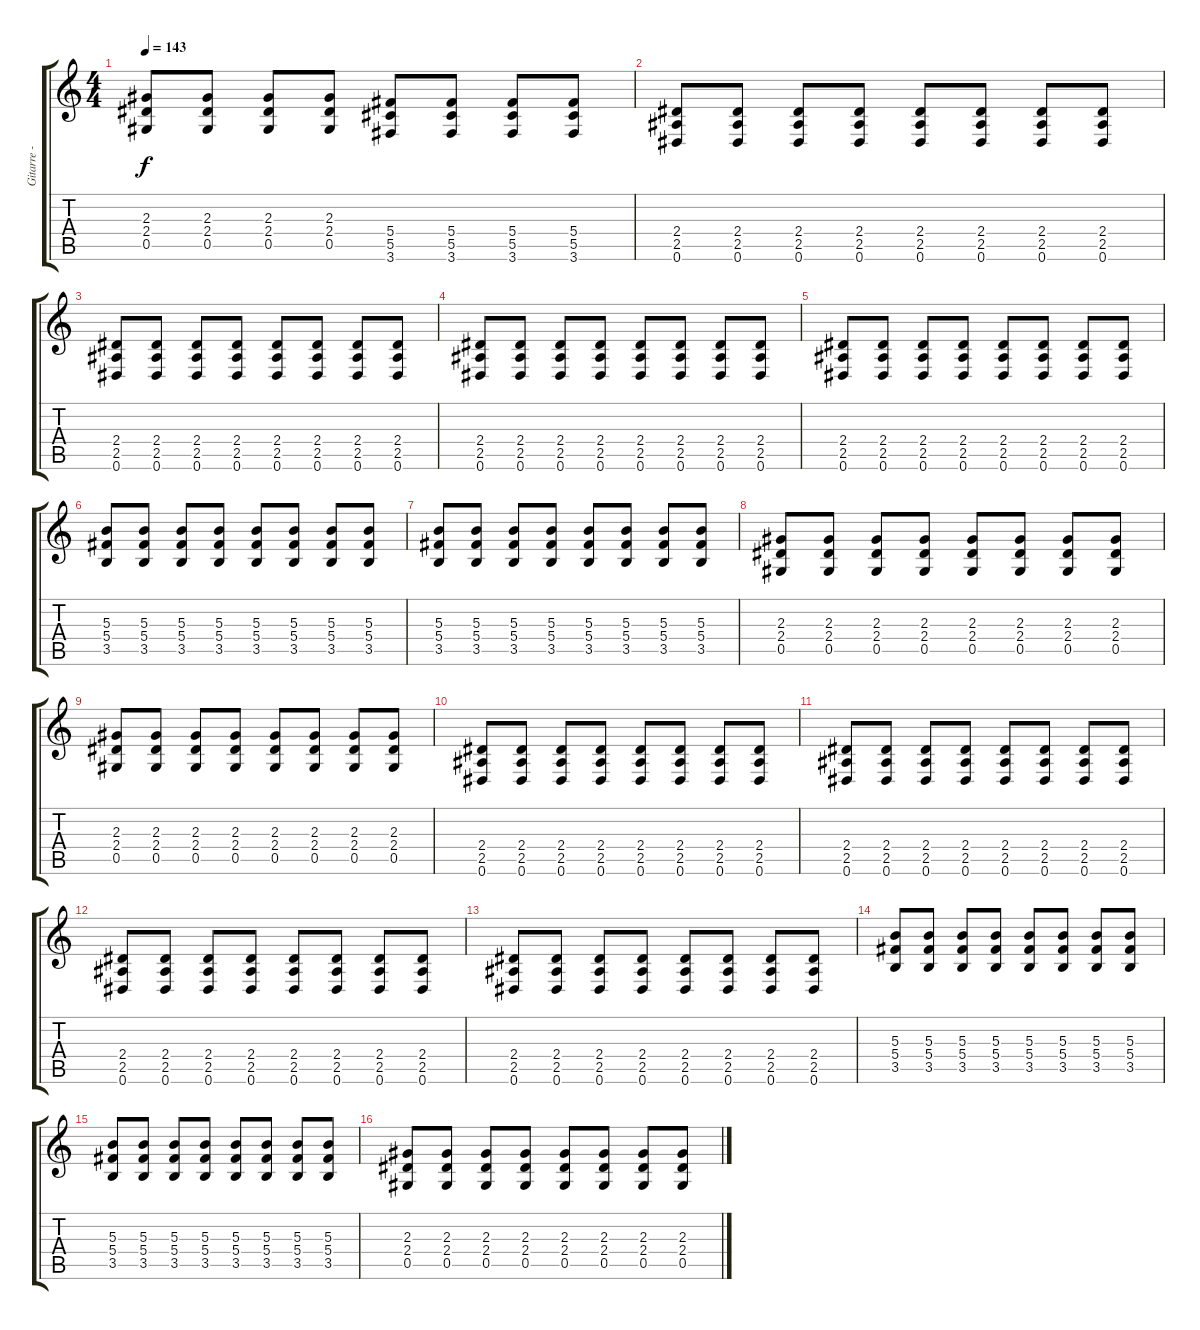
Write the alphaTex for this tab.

\track ("Gitarre - Henning Rümenapp" "Gitarre - ") {instrument distortionguitar}
\staff {score tabs}
\tuning (Eb4 Bb3 Gb3 Db3 Ab2 Eb2) {hide}
\ts (4 4)
\tempo 143
\clef g2
\ks c
(2.3 2.4 0.5).8{dy f} (2.3 2.4 0.5).8 (2.3 2.4 0.5).8 (2.3 2.4 0.5).8 (5.4 5.5 3.6).8 (5.4 5.5 3.6).8 (5.4 5.5 3.6).8 (5.4 5.5 3.6).8 |
(2.4 2.5 0.6).8 (2.4 2.5 0.6).8 (2.4 2.5 0.6).8 (2.4 2.5 0.6).8 (2.4 2.5 0.6).8 (2.4 2.5 0.6).8 (2.4 2.5 0.6).8 (2.4 2.5 0.6).8 |
(2.4 2.5 0.6).8 (2.4 2.5 0.6).8 (2.4 2.5 0.6).8 (2.4 2.5 0.6).8 (2.4 2.5 0.6).8 (2.4 2.5 0.6).8 (2.4 2.5 0.6).8 (2.4 2.5 0.6).8 |
(2.4 2.5 0.6).8 (2.4 2.5 0.6).8 (2.4 2.5 0.6).8 (2.4 2.5 0.6).8 (2.4 2.5 0.6).8 (2.4 2.5 0.6).8 (2.4 2.5 0.6).8 (2.4 2.5 0.6).8 |
(2.4 2.5 0.6).8 (2.4 2.5 0.6).8 (2.4 2.5 0.6).8 (2.4 2.5 0.6).8 (2.4 2.5 0.6).8 (2.4 2.5 0.6).8 (2.4 2.5 0.6).8 (2.4 2.5 0.6).8 |
(5.3 5.4 3.5).8 (5.3 5.4 3.5).8 (5.3 5.4 3.5).8 (5.3 5.4 3.5).8 (5.3 5.4 3.5).8 (5.3 5.4 3.5).8 (5.3 5.4 3.5).8 (5.3 5.4 3.5).8 |
(5.3 5.4 3.5).8 (5.3 5.4 3.5).8 (5.3 5.4 3.5).8 (5.3 5.4 3.5).8 (5.3 5.4 3.5).8 (5.3 5.4 3.5).8 (5.3 5.4 3.5).8 (5.3 5.4 3.5).8 |
(2.3 2.4 0.5).8 (2.3 2.4 0.5).8 (2.3 2.4 0.5).8 (2.3 2.4 0.5).8 (2.3 2.4 0.5).8 (2.3 2.4 0.5).8 (2.3 2.4 0.5).8 (2.3 2.4 0.5).8 |
(2.3 2.4 0.5).8 (2.3 2.4 0.5).8 (2.3 2.4 0.5).8 (2.3 2.4 0.5).8 (2.3 2.4 0.5).8 (2.3 2.4 0.5).8 (2.3 2.4 0.5).8 (2.3 2.4 0.5).8 |
(2.4 2.5 0.6).8 (2.4 2.5 0.6).8 (2.4 2.5 0.6).8 (2.4 2.5 0.6).8 (2.4 2.5 0.6).8 (2.4 2.5 0.6).8 (2.4 2.5 0.6).8 (2.4 2.5 0.6).8 |
(2.4 2.5 0.6).8 (2.4 2.5 0.6).8 (2.4 2.5 0.6).8 (2.4 2.5 0.6).8 (2.4 2.5 0.6).8 (2.4 2.5 0.6).8 (2.4 2.5 0.6).8 (2.4 2.5 0.6).8 |
(2.4 2.5 0.6).8 (2.4 2.5 0.6).8 (2.4 2.5 0.6).8 (2.4 2.5 0.6).8 (2.4 2.5 0.6).8 (2.4 2.5 0.6).8 (2.4 2.5 0.6).8 (2.4 2.5 0.6).8 |
(2.4 2.5 0.6).8 (2.4 2.5 0.6).8 (2.4 2.5 0.6).8 (2.4 2.5 0.6).8 (2.4 2.5 0.6).8 (2.4 2.5 0.6).8 (2.4 2.5 0.6).8 (2.4 2.5 0.6).8 |
(5.3 5.4 3.5).8 (5.3 5.4 3.5).8 (5.3 5.4 3.5).8 (5.3 5.4 3.5).8 (5.3 5.4 3.5).8 (5.3 5.4 3.5).8 (5.3 5.4 3.5).8 (5.3 5.4 3.5).8 |
(5.3 5.4 3.5).8 (5.3 5.4 3.5).8 (5.3 5.4 3.5).8 (5.3 5.4 3.5).8 (5.3 5.4 3.5).8 (5.3 5.4 3.5).8 (5.3 5.4 3.5).8 (5.3 5.4 3.5).8 |
(2.3 2.4 0.5).8 (2.3 2.4 0.5).8 (2.3 2.4 0.5).8 (2.3 2.4 0.5).8 (2.3 2.4 0.5).8 (2.3 2.4 0.5).8 (2.3 2.4 0.5).8 (2.3 2.4 0.5).8
